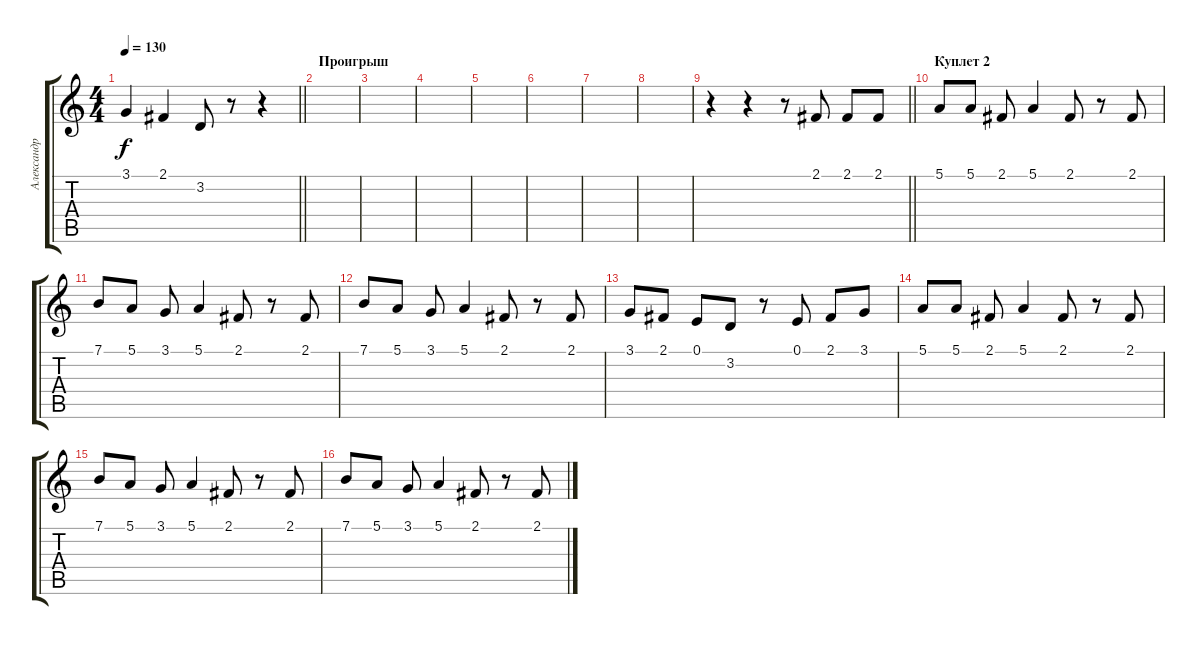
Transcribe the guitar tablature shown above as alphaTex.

\track ("Александр Васильев (вокал)" "Александр ") {instrument bassoon}
\staff {score tabs}
\tuning (E4 B3 G3 D3 A2 E2) {hide}
\ts (4 4)
\tempo 130
\clef g2
\barLineRight lightlight
\ks c
3.1.4{dy f} 2.1.4 3.2.8 r.8 r.4 |
\section ("" "Проигрыш")
|
|
|
|
|
|
|
\barLineRight lightlight
r.4 r.4 r.8 2.1.8 2.1.8 2.1.8 |
\section ("" "Куплет 2")
5.1.8 5.1.8 2.1.8 5.1.4 2.1.8 r.8 2.1.8 |
7.1.8 5.1.8 3.1.8 5.1.4 2.1.8 r.8 2.1.8 |
7.1.8 5.1.8 3.1.8 5.1.4 2.1.8 r.8 2.1.8 |
3.1.8 2.1.8 0.1.8 3.2.8 r.8 0.1.8 2.1.8 3.1.8 |
5.1.8 5.1.8 2.1.8 5.1.4 2.1.8 r.8 2.1.8 |
7.1.8 5.1.8 3.1.8 5.1.4 2.1.8 r.8 2.1.8 |
7.1.8 5.1.8 3.1.8 5.1.4 2.1.8 r.8 2.1.8
